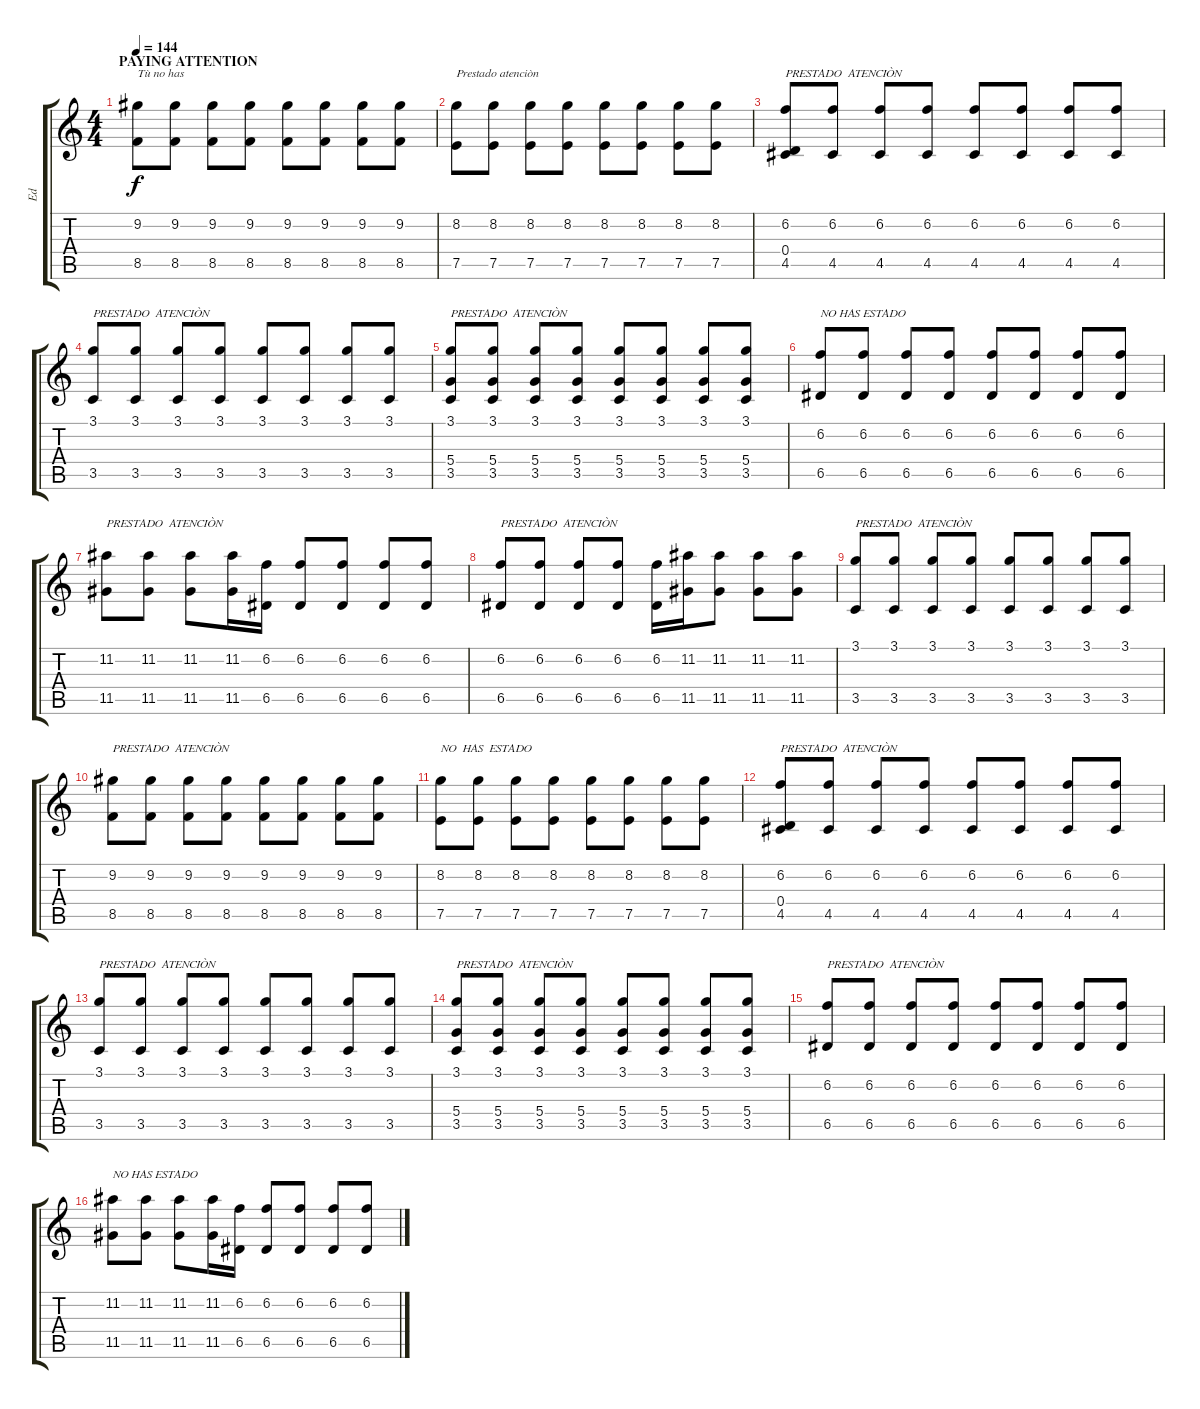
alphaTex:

\track ("Ed" "Ed") {instrument electricguitarjazz}
\staff {score tabs}
\tuning (E4 B3 G3 D3 A2 D2) {hide}
\ts (4 4)
\section ("" "PAYING ATTENTION")
\tempo 144
\clef g2
\ks c
(9.2 8.5).8{txt "Tù no has" dy f volume 14} (9.2 8.5).8 (9.2 8.5).8 (9.2 8.5).8 (9.2 8.5).8 (9.2 8.5).8 (9.2 8.5).8 (9.2 8.5).8 |
(8.2 7.5).8{txt "Prestado atenciòn"} (8.2 7.5).8 (8.2 7.5).8 (8.2 7.5).8 (8.2 7.5).8 (8.2 7.5).8 (8.2 7.5).8 (8.2 7.5).8 |
(6.2 0.4 4.5).8{txt "PRESTADO  ATENCIÒN"} (6.2 4.5).8 (6.2 4.5).8 (6.2 4.5).8 (6.2 4.5).8 (6.2 4.5).8 (6.2 4.5).8 (6.2 4.5).8 |
(3.1 3.5).8{txt "PRESTADO  ATENCIÒN"} (3.1 3.5).8 (3.1 3.5).8 (3.1 3.5).8 (3.1 3.5).8 (3.1 3.5).8 (3.1 3.5).8 (3.1 3.5).8 |
(3.1 5.4 3.5).8{txt "PRESTADO  ATENCIÒN"} (3.1 5.4 3.5).8 (3.1 5.4 3.5).8 (3.1 5.4 3.5).8 (3.1 5.4 3.5).8 (3.1 5.4 3.5).8 (3.1 5.4 3.5).8 (3.1 5.4 3.5).8 |
(6.2 6.5).8{txt "NO HAS ESTADO"} (6.2 6.5).8 (6.2 6.5).8 (6.2 6.5).8 (6.2 6.5).8 (6.2 6.5).8 (6.2 6.5).8 (6.2 6.5).8 |
(11.2 11.5).8{txt "PRESTADO  ATENCIÒN"} (11.2 11.5).8 (11.2 11.5).8 (11.2 11.5).16 (6.2 6.5).16 (6.2 6.5).8 (6.2 6.5).8 (6.2 6.5).8 (6.2 6.5).8 |
(6.2 6.5).8{txt "PRESTADO  ATENCIÒN"} (6.2 6.5).8 (6.2 6.5).8 (6.2 6.5).8 (6.2 6.5).16 (11.2 11.5).16 (11.2 11.5).8 (11.2 11.5).8 (11.2 11.5).8 |
(3.1 3.5).8{txt "PRESTADO  ATENCIÒN"} (3.1 3.5).8 (3.1 3.5).8 (3.1 3.5).8 (3.1 3.5).8 (3.1 3.5).8 (3.1 3.5).8 (3.1 3.5).8 |
(9.2 8.5).8{txt "PRESTADO  ATENCIÒN"} (9.2 8.5).8 (9.2 8.5).8 (9.2 8.5).8 (9.2 8.5).8 (9.2 8.5).8 (9.2 8.5).8 (9.2 8.5).8 |
(8.2 7.5).8{txt "NO  HAS  ESTADO"} (8.2 7.5).8 (8.2 7.5).8 (8.2 7.5).8 (8.2 7.5).8 (8.2 7.5).8 (8.2 7.5).8 (8.2 7.5).8 |
(6.2 0.4 4.5).8{txt "PRESTADO  ATENCIÒN"} (6.2 4.5).8 (6.2 4.5).8 (6.2 4.5).8 (6.2 4.5).8 (6.2 4.5).8 (6.2 4.5).8 (6.2 4.5).8 |
(3.1 3.5).8{txt "PRESTADO  ATENCIÒN"} (3.1 3.5).8 (3.1 3.5).8 (3.1 3.5).8 (3.1 3.5).8 (3.1 3.5).8 (3.1 3.5).8 (3.1 3.5).8 |
(3.1 5.4 3.5).8{txt "PRESTADO  ATENCIÒN"} (3.1 5.4 3.5).8 (3.1 5.4 3.5).8 (3.1 5.4 3.5).8 (3.1 5.4 3.5).8 (3.1 5.4 3.5).8 (3.1 5.4 3.5).8 (3.1 5.4 3.5).8 |
(6.2 6.5).8{txt "PRESTADO  ATENCIÒN"} (6.2 6.5).8 (6.2 6.5).8 (6.2 6.5).8 (6.2 6.5).8 (6.2 6.5).8 (6.2 6.5).8 (6.2 6.5).8 |
(11.2 11.5).8{txt "NO HAS ESTADO"} (11.2 11.5).8 (11.2 11.5).8 (11.2 11.5).16 (6.2 6.5).16 (6.2 6.5).8 (6.2 6.5).8 (6.2 6.5).8 (6.2 6.5).8
